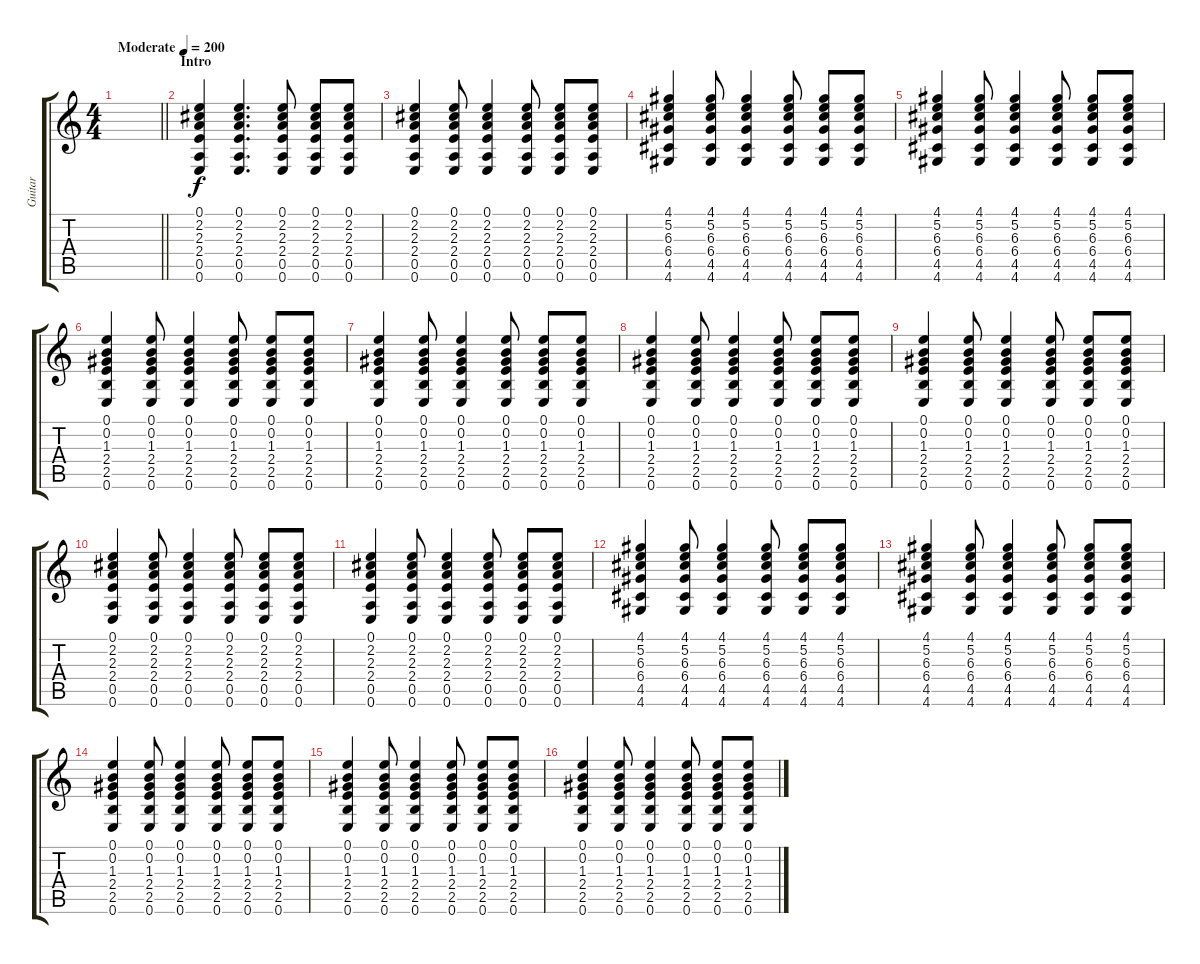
\track ("Guitar" "Guitar") {instrument acousticguitarsteel}
\staff {score tabs}
\tuning (E4 B3 G3 D3 A2 E2) {hide}
\ts (4 4)
\tempo (200 "Moderate")
\clef g2
\barLineRight lightlight
\ks c
|
\section ("" "Intro")
(0.1 2.2 2.3 2.4 0.5 0.6).4 (0.1 2.2 2.3 2.4 0.5 0.6).4{d} (0.1 2.2 2.3 2.4 0.5 0.6).8 (0.1 2.2 2.3 2.4 0.5 0.6).8 (0.1 2.2 2.3 2.4 0.5 0.6).8 |
(0.1 2.2 2.3 2.4 0.5 0.6).4 (0.1 2.2 2.3 2.4 0.5 0.6).8 (0.1 2.2 2.3 2.4 0.5 0.6).4 (0.1 2.2 2.3 2.4 0.5 0.6).8 (0.1 2.2 2.3 2.4 0.5 0.6).8 (0.1 2.2 2.3 2.4 0.5 0.6).8 |
(4.1 5.2 6.3 6.4 4.5 4.6).4 (4.1 5.2 6.3 6.4 4.5 4.6).8 (4.1 5.2 6.3 6.4 4.5 4.6).4 (4.1 5.2 6.3 6.4 4.5 4.6).8 (4.1 5.2 6.3 6.4 4.5 4.6).8 (4.1 5.2 6.3 6.4 4.5 4.6).8 |
(4.1 5.2 6.3 6.4 4.5 4.6).4 (4.1 5.2 6.3 6.4 4.5 4.6).8 (4.1 5.2 6.3 6.4 4.5 4.6).4 (4.1 5.2 6.3 6.4 4.5 4.6).8 (4.1 5.2 6.3 6.4 4.5 4.6).8 (4.1 5.2 6.3 6.4 4.5 4.6).8 |
(0.1 0.2 1.3 2.4 2.5 0.6).4 (0.1 0.2 1.3 2.4 2.5 0.6).8 (0.1 0.2 1.3 2.4 2.5 0.6).4 (0.1 0.2 1.3 2.4 2.5 0.6).8 (0.1 0.2 1.3 2.4 2.5 0.6).8 (0.1 0.2 1.3 2.4 2.5 0.6).8 |
(0.1 0.2 1.3 2.4 2.5 0.6).4 (0.1 0.2 1.3 2.4 2.5 0.6).8 (0.1 0.2 1.3 2.4 2.5 0.6).4 (0.1 0.2 1.3 2.4 2.5 0.6).8 (0.1 0.2 1.3 2.4 2.5 0.6).8 (0.1 0.2 1.3 2.4 2.5 0.6).8 |
(0.1 0.2 1.3 2.4 2.5 0.6).4 (0.1 0.2 1.3 2.4 2.5 0.6).8 (0.1 0.2 1.3 2.4 2.5 0.6).4 (0.1 0.2 1.3 2.4 2.5 0.6).8 (0.1 0.2 1.3 2.4 2.5 0.6).8 (0.1 0.2 1.3 2.4 2.5 0.6).8 |
(0.1 0.2 1.3 2.4 2.5 0.6).4 (0.1 0.2 1.3 2.4 2.5 0.6).8 (0.1 0.2 1.3 2.4 2.5 0.6).4 (0.1 0.2 1.3 2.4 2.5 0.6).8 (0.1 0.2 1.3 2.4 2.5 0.6).8 (0.1 0.2 1.3 2.4 2.5 0.6).8 |
(0.1 2.2 2.3 2.4 0.5 0.6).4 (0.1 2.2 2.3 2.4 0.5 0.6).8 (0.1 2.2 2.3 2.4 0.5 0.6).4 (0.1 2.2 2.3 2.4 0.5 0.6).8 (0.1 2.2 2.3 2.4 0.5 0.6).8 (0.1 2.2 2.3 2.4 0.5 0.6).8 |
(0.1 2.2 2.3 2.4 0.5 0.6).4 (0.1 2.2 2.3 2.4 0.5 0.6).8 (0.1 2.2 2.3 2.4 0.5 0.6).4 (0.1 2.2 2.3 2.4 0.5 0.6).8 (0.1 2.2 2.3 2.4 0.5 0.6).8 (0.1 2.2 2.3 2.4 0.5 0.6).8 |
(4.1 5.2 6.3 6.4 4.5 4.6).4 (4.1 5.2 6.3 6.4 4.5 4.6).8 (4.1 5.2 6.3 6.4 4.5 4.6).4 (4.1 5.2 6.3 6.4 4.5 4.6).8 (4.1 5.2 6.3 6.4 4.5 4.6).8 (4.1 5.2 6.3 6.4 4.5 4.6).8 |
(4.1 5.2 6.3 6.4 4.5 4.6).4 (4.1 5.2 6.3 6.4 4.5 4.6).8 (4.1 5.2 6.3 6.4 4.5 4.6).4 (4.1 5.2 6.3 6.4 4.5 4.6).8 (4.1 5.2 6.3 6.4 4.5 4.6).8 (4.1 5.2 6.3 6.4 4.5 4.6).8 |
(0.1 0.2 1.3 2.4 2.5 0.6).4 (0.1 0.2 1.3 2.4 2.5 0.6).8 (0.1 0.2 1.3 2.4 2.5 0.6).4 (0.1 0.2 1.3 2.4 2.5 0.6).8 (0.1 0.2 1.3 2.4 2.5 0.6).8 (0.1 0.2 1.3 2.4 2.5 0.6).8 |
(0.1 0.2 1.3 2.4 2.5 0.6).4 (0.1 0.2 1.3 2.4 2.5 0.6).8 (0.1 0.2 1.3 2.4 2.5 0.6).4 (0.1 0.2 1.3 2.4 2.5 0.6).8 (0.1 0.2 1.3 2.4 2.5 0.6).8 (0.1 0.2 1.3 2.4 2.5 0.6).8 |
(0.1 0.2 1.3 2.4 2.5 0.6).4 (0.1 0.2 1.3 2.4 2.5 0.6).8 (0.1 0.2 1.3 2.4 2.5 0.6).4 (0.1 0.2 1.3 2.4 2.5 0.6).8 (0.1 0.2 1.3 2.4 2.5 0.6).8 (0.1 0.2 1.3 2.4 2.5 0.6).8
